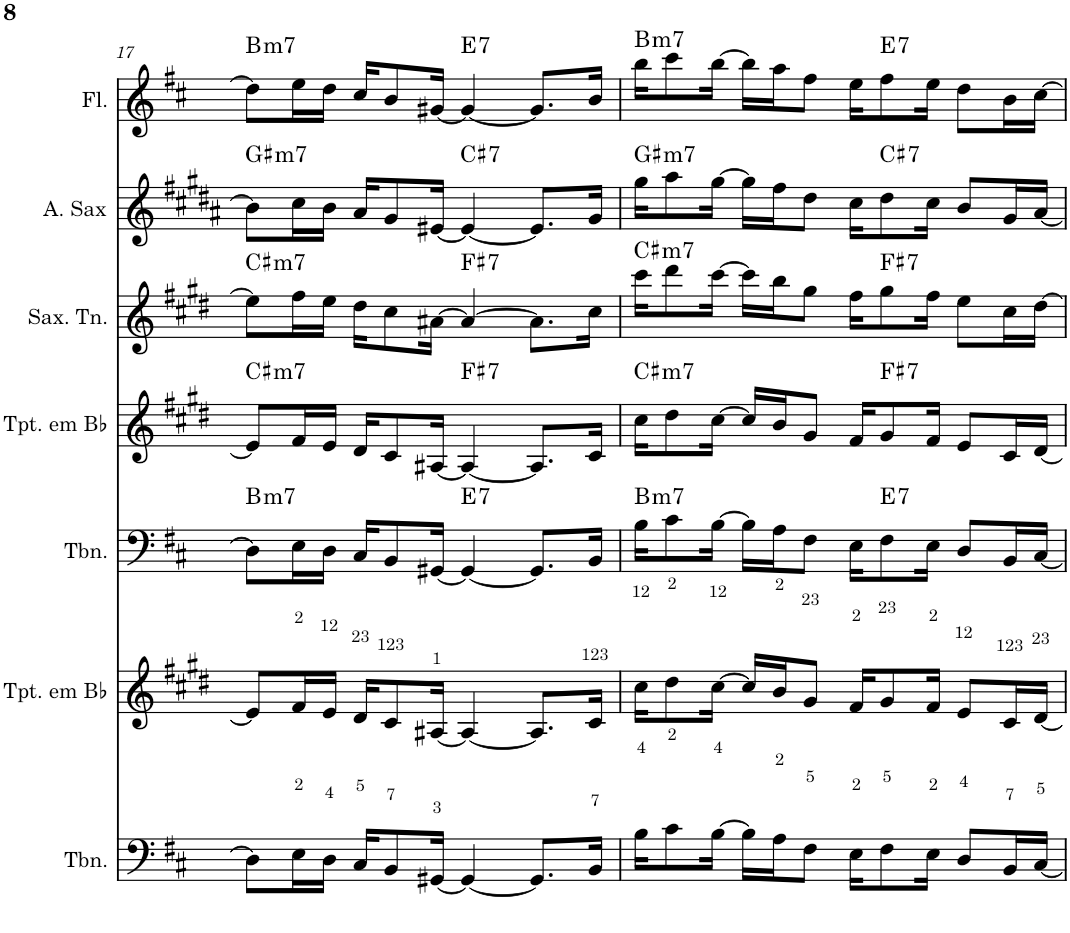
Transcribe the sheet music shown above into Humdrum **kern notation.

**kern	**kern	**kern	**harte	**kern	**harte	**kern	**harte	**kern	**harte	**kern	**harte
*part7	*part6	*part5	*part5	*part4	*part4	*part3	*part3	*part2	*part2	*part1	*part1
*staff7	*staff6	*staff5	*	*staff4	*	*staff3	*	*staff2	*	*staff1	*
*I"Trombone	*I"Trompete em Bb	*I"Trombone	*	*I"Trompete em Bb	*	*I"Saxofone Tenor	*	*I"Saxofone Alto	*	*I"Flauta Transversal	*
*I'Tbn.	*I'Tpt. em Bb	*I'Tbn.	*	*I'Tpt. em Bb	*	*I'Sax. Tn.	*	*	*	*I'Fl.	*
!!LO:PB:g=z
*clefF4	*clefG2	*clefF4	*	*clefG2	*	*clefG2	*	*clefG2	*	*clefG2	*
*	*Trd1c2	*	*	*Trd1c2	*	*Trd8c14	*	*Trd5c9	*	*	*
*k[f#c#]	*k[f#c#g#d#]	*k[f#c#]	*	*k[f#c#g#d#]	*	*k[f#c#g#d#]	*	*k[f#c#g#d#a#]	*	*k[f#c#]	*
*D:	*E:	*D:	*	*E:	*	*E:	*	*B:	*	*D:	*
*M4/4	*M4/4	*M4/4	*	*M4/4	*	*M4/4	*	*M4/4	*	*M4/4	*
=17	=17	=17	=17	=17	=17	=17	=17	=17	=17	=17	=17
!	!	!	!LO:H:kt=m7	!	!LO:H:kt=m7	!	!LO:H:kt=m7	!	!LO:H:kt=m7	!	!LO:H:kt=m7
8D\L]	8e/L]	8D\L]	B:min7	8e/L]	C#:min7	8ee\L]	C#:min7	8b\L]	G#:min7	8dd\L]	B:min7
16E\L	16f#/L	16E\L	.	16f#/L	.	16ff#\L	.	16cc#\L	.	16ee\L	.
16D\JJ	16e/JJ	16D\JJ	.	16e/JJ	.	16ee\JJ	.	16b\JJ	.	16dd\JJ	.
16C#/KL	16d#/KL	16C#/KL	.	16d#/KL	.	16dd#\KL	.	16a#/KL	.	16cc#/KL	.
8BB/	8c#/	8BB/	.	8c#/	.	8cc#\	.	8g#/	.	8b/	.
[16GG#X/Jk	[16A#X/Jk	[16GG#X/Jk	.	[16A#X/Jk	.	[16a#X\Jk	.	[16e#X/Jk	.	[16g#X/Jk	.
!	!	!	!LO:H:kt=7	!	!LO:H:kt=7	!	!LO:H:kt=7	!	!LO:H:kt=7	!	!LO:H:kt=7
4GG#/_	4A#/_	4GG#/_	E:7	4A#/_	F#:7	4a#/_	F#:7	4e#/_	C#:7	4g#/_	E:7
8.GG#/L]	8.A#/L]	8.GG#/L]	.	8.A#/L]	.	8.a#\L]	.	8.e#/L]	.	8.g#/L]	.
16BB/Jk	16c#/Jk	16BB/Jk	.	16c#/Jk	.	16cc#\Jk	.	16g#/Jk	.	16b/Jk	.
=18	=18	=18	=18	=18	=18	=18	=18	=18	=18	=18	=18
!	!	!	!LO:H:kt=m7	!	!LO:H:kt=m7	!	!LO:H:kt=m7	!	!LO:H:kt=m7	!	!LO:H:kt=m7
16B\KL	16cc#\KL	16B\KL	B:min7	16cc#\KL	C#:min7	16ccc#\KL	C#:min7	16gg#\KL	G#:min7	16bb\KL	B:min7
8c#\	8dd#\	8c#\	.	8dd#\	.	8ddd#\	.	8aa#\	.	8ccc#\	.
[16B\Jk	[16cc#\Jk	[16B\Jk	.	[16cc#\Jk	.	[16ccc#\Jk	.	[16gg#\Jk	.	[16bb\Jk	.
16B\LL]	16cc#/LL]	16B\LL]	.	16cc#/LL]	.	16ccc#\LL]	.	16gg#\LL]	.	16bb\LL]	.
16A\J	16b/J	16A\J	.	16b/J	.	16bb\J	.	16ff#\J	.	16aa\J	.
8F#\J	8g#/J	8F#\J	.	8g#/J	.	8gg#\J	.	8dd#\J	.	8ff#\J	.
16E\KL	16f#/KL	16E\KL	.	16f#/KL	.	16ff#\KL	.	16cc#\KL	.	16ee\KL	.
!	!	!	!LO:H:kt=7	!	!LO:H:kt=7	!	!LO:H:kt=7	!	!LO:H:kt=7	!	!LO:H:kt=7
8F#\	8g#/	8F#\	E:7	8g#/	F#:7	8gg#\	F#:7	8dd#\	C#:7	8ff#\	E:7
16E\Jk	16f#/Jk	16E\Jk	.	16f#/Jk	.	16ff#\Jk	.	16cc#\Jk	.	16ee\Jk	.
8D/L	8e/L	8D/L	.	8e/L	.	8ee\L	.	8b/L	.	8dd\L	.
16BB/L	16c#/L	16BB/L	.	16c#/L	.	16cc#\L	.	16g#/L	.	16b\L	.
[16C#/JJ	[16d#/JJ	[16C#/JJ	.	[16d#/JJ	.	[16dd#\JJ	.	[16a#/JJ	.	[16cc#\JJ	.
=	=	=	=	=	=	=	=	=	=	=	=
*-	*-	*-	*-	*-	*-	*-	*-	*-	*-	*-	*-
